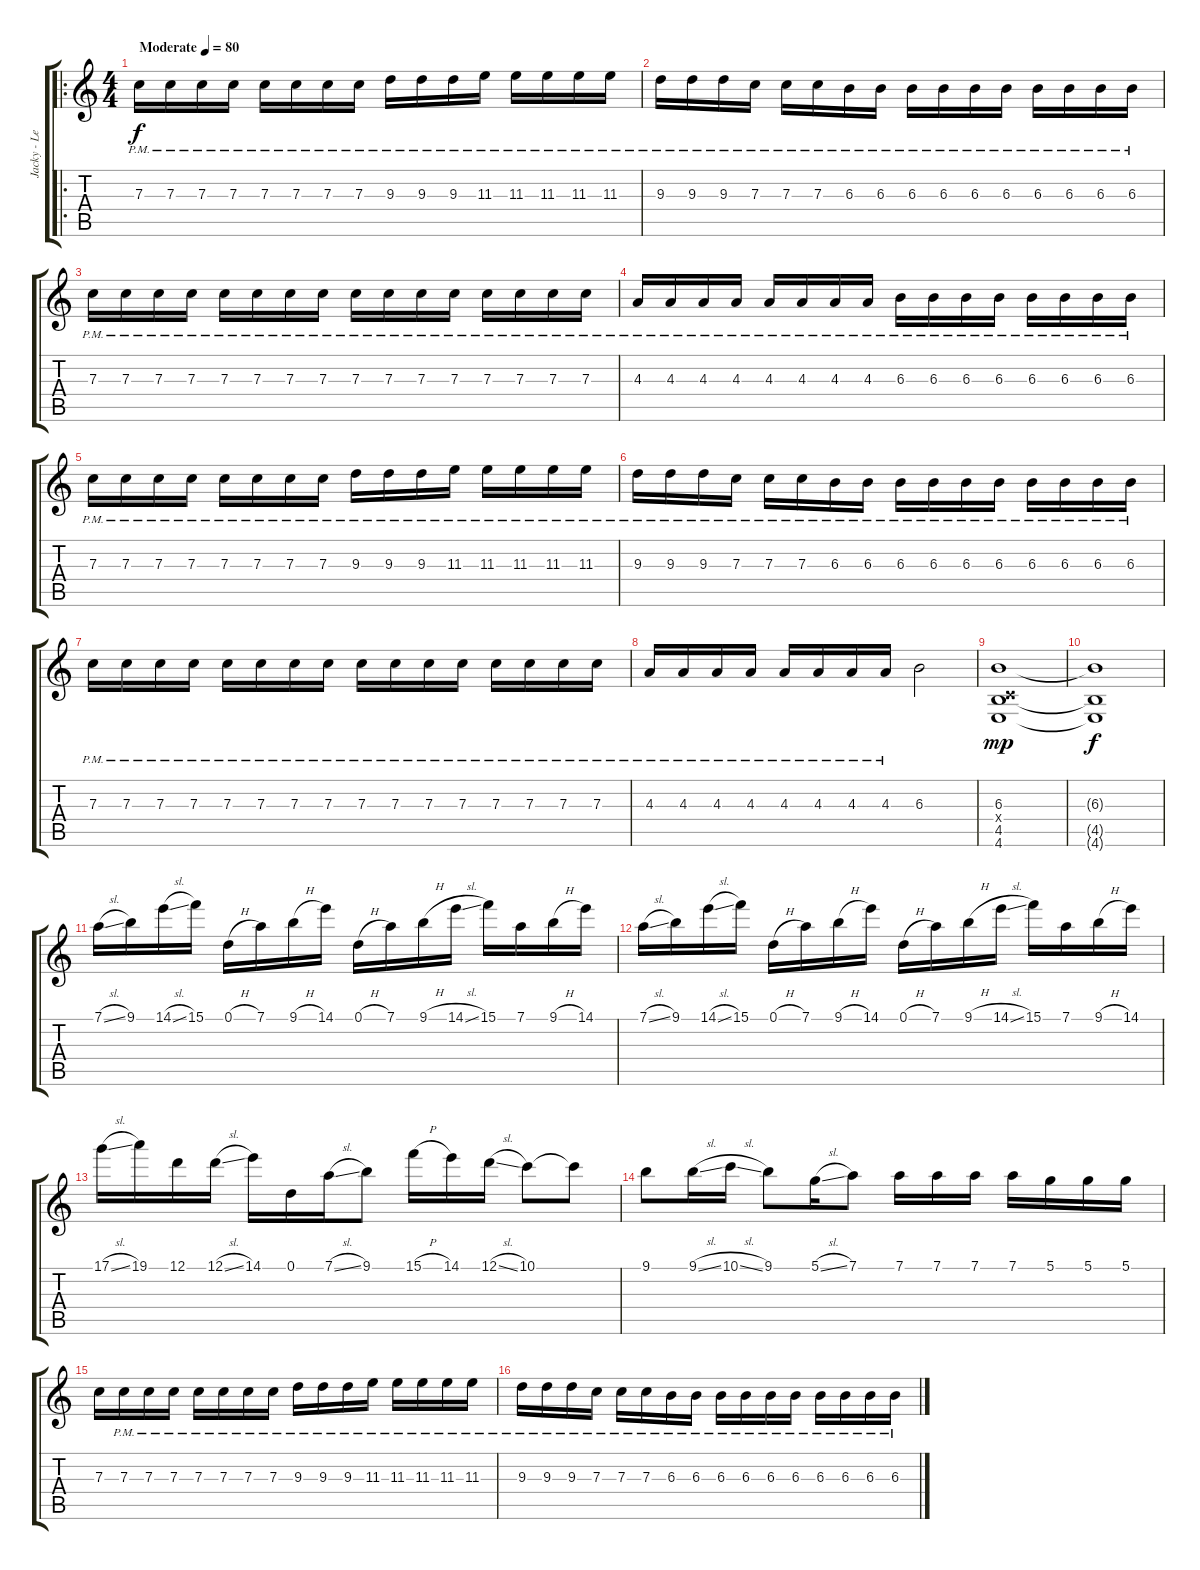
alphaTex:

\track ("Jacky - Lead" "Jacky - Le") {instrument distortionguitar}
\staff {score tabs}
\tuning (D4 A3 F3 C3 G2 C2) {hide}
\ro
\ts (4 4)
\tempo (80 "Moderate")
\clef g2
\ks c
7.3{pm}.16{dy f instrument distortionguitar} 7.3{pm}.16 7.3{pm}.16 7.3{pm}.16 7.3{pm}.16 7.3{pm}.16 7.3{pm}.16 7.3{pm}.16 9.3{pm}.16 9.3{pm}.16 9.3{pm}.16 11.3{pm}.16 11.3{pm}.16 11.3{pm}.16 11.3{pm}.16 11.3{pm}.16 |
9.3{pm}.16 9.3{pm}.16 9.3{pm}.16 7.3{pm}.16 7.3{pm}.16 7.3{pm}.16 6.3{pm}.16 6.3{pm}.16 6.3{pm}.16 6.3{pm}.16 6.3{pm}.16 6.3{pm}.16 6.3{pm}.16 6.3{pm}.16 6.3{pm}.16 6.3{pm}.16 |
7.3{pm}.16 7.3{pm}.16 7.3{pm}.16 7.3{pm}.16 7.3{pm}.16 7.3{pm}.16 7.3{pm}.16 7.3{pm}.16 7.3{pm}.16 7.3{pm}.16 7.3{pm}.16 7.3{pm}.16 7.3{pm}.16 7.3{pm}.16 7.3{pm}.16 7.3{pm}.16 |
4.3{pm}.16 4.3{pm}.16 4.3{pm}.16 4.3{pm}.16 4.3{pm}.16 4.3{pm}.16 4.3{pm}.16 4.3{pm}.16 6.3{pm}.16 6.3{pm}.16 6.3{pm}.16 6.3{pm}.16 6.3{pm}.16 6.3{pm}.16 6.3{pm}.16 6.3{pm}.16 |
7.3{pm}.16 7.3{pm}.16 7.3{pm}.16 7.3{pm}.16 7.3{pm}.16 7.3{pm}.16 7.3{pm}.16 7.3{pm}.16 9.3{pm}.16 9.3{pm}.16 9.3{pm}.16 11.3{pm}.16 11.3{pm}.16 11.3{pm}.16 11.3{pm}.16 11.3{pm}.16 |
9.3{pm}.16 9.3{pm}.16 9.3{pm}.16 7.3{pm}.16 7.3{pm}.16 7.3{pm}.16 6.3{pm}.16 6.3{pm}.16 6.3{pm}.16 6.3{pm}.16 6.3{pm}.16 6.3{pm}.16 6.3{pm}.16 6.3{pm}.16 6.3{pm}.16 6.3{pm}.16 |
7.3{pm}.16 7.3{pm}.16 7.3{pm}.16 7.3{pm}.16 7.3{pm}.16 7.3{pm}.16 7.3{pm}.16 7.3{pm}.16 7.3{pm}.16 7.3{pm}.16 7.3{pm}.16 7.3{pm}.16 7.3{pm}.16 7.3{pm}.16 7.3{pm}.16 7.3{pm}.16 |
4.3{pm}.16 4.3{pm}.16 4.3{pm}.16 4.3{pm}.16 4.3{pm}.16 4.3{pm}.16 4.3{pm}.16 4.3{pm}.16 6.3.2 |
(6.3 0.4{x} 4.5 4.6).1{dy mp} |
(6.3{t} 4.5{t} 4.6{t}).1{dy f} |
7.1{sl}.16 9.1.16 14.1{sl}.16 15.1.16 0.1{h}.16 7.1.16 9.1{h}.16 14.1.16 0.1{h}.16 7.1.16 9.1{h}.16 14.1{sl}.16 15.1.16 7.1.16 9.1{h}.16 14.1.16 |
7.1{sl}.16 9.1.16 14.1{sl}.16 15.1.16 0.1{h}.16 7.1.16 9.1{h}.16 14.1.16 0.1{h}.16 7.1.16 9.1{h}.16 14.1{sl}.16 15.1.16 7.1.16 9.1{h}.16 14.1.16 |
17.1{sl}.16 19.1.16 12.1.16 12.1{sl}.16 14.1.16 0.1.16 7.1{sl}.16 9.1.8 15.1{h}.16 14.1.16 12.1{sl}.16 10.1.8 10.1{t}.8 |
9.1.8 9.1{sl}.16 10.1{sl}.16 9.1.8 5.1{sl}.16 7.1.8 7.1.16 7.1.16 7.1.16 7.1.16 5.1.16 5.1.16 5.1.16 |
7.3.16 7.3{pm}.16 7.3{pm}.16 7.3{pm}.16 7.3{pm}.16 7.3{pm}.16 7.3{pm}.16 7.3{pm}.16 9.3{pm}.16 9.3{pm}.16 9.3{pm}.16 11.3{pm}.16 11.3{pm}.16 11.3{pm}.16 11.3{pm}.16 11.3{pm}.16 |
9.3{pm}.16 9.3{pm}.16 9.3{pm}.16 7.3{pm}.16 7.3{pm}.16 7.3{pm}.16 6.3{pm}.16 6.3{pm}.16 6.3{pm}.16 6.3{pm}.16 6.3{pm}.16 6.3{pm}.16 6.3{pm}.16 6.3{pm}.16 6.3{pm}.16 6.3{pm}.16
